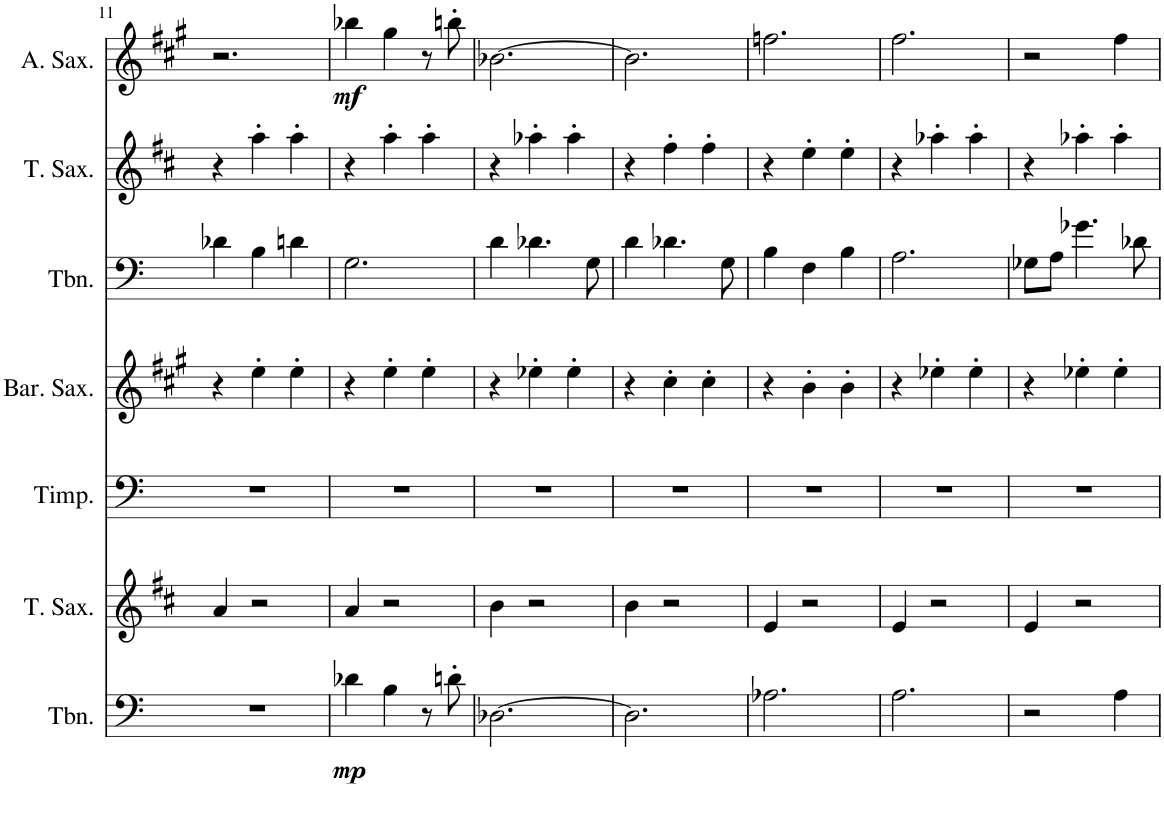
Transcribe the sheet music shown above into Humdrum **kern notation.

**kern	**dynam	**kern	**kern	**kern	**kern	**kern	**kern	**dynam
*part7	*part7	*part6	*part5	*part4	*part3	*part2	*part1	*part1
*staff7	*staff7	*staff6	*staff5	*staff4	*staff3	*staff2	*staff1	*staff1
*I"Trombone	*	*I"Tenor Saxophone	*I"Timpani	*I"Baritone Saxophone	*I"Trombone	*I"Tenor Saxophone	*I"Alto Saxophone	*
*I'Tbn.	*	*I'T. Sax.	*I'Timp.	*I'Bar. Sax.	*I'Tbn.	*I'T. Sax.	*I'A. Sax.	*
!!LO:PB:g=z
*clefF4	*	*clefG2	*clefF4	*clefG2	*clefF4	*clefG2	*clefG2	*
*	*	*Trd8c14	*	*Trd12c21	*	*Trd8c14	*Trd5c9	*
*k[]	*	*k[f#c#]	*k[]	*k[f#c#g#]	*k[]	*k[f#c#]	*k[f#c#g#]	*
*M3/4	*	*M3/4	*M3/4	*M3/4	*M3/4	*M3/4	*M3/4	*
=11	=11	=11	=11	=11	=11	=11	=11	=11
2.r	.	4a/	2.r	4r	4d-X\	4r	2.r	.
.	.	2r	.	4ee'\	4B\	4aa'\	.	.
.	.	.	.	4ee'\	4dn\	4aa'\	.	.
=12	=12	=12	=12	=12	=12	=12	=12	=12
!	!LO:DY:b	!	!	!	!	!	!	!LO:DY:b
4d-X\	mp	4a/	2.r	4r	2.G\	4r	4bb-X\	mf
4B\	.	2r	.	4ee'\	.	4aa'\	4gg#\	.
8r	.	.	.	4ee'\	.	4aa'\	8r	.
8dn'\	.	.	.	.	.	.	8bbn'\	.
=13	=13	=13	=13	=13	=13	=13	=13	=13
[2.D-X\	.	4b\	2.r	4r	4d\	4r	[2.b-X\	.
.	.	2r	.	4ee-X'\	4.d-X\	4aa-X'\	.	.
.	.	.	.	4ee-'\	.	4aa-'\	.	.
.	.	.	.	.	8G\	.	.	.
=14	=14	=14	=14	=14	=14	=14	=14	=14
2.D-\]	.	4b\	2.r	4r	4d\	4r	2.b-\]	.
.	.	2r	.	4cc#'\	4.d-X\	4ff#'\	.	.
.	.	.	.	4cc#'\	.	4ff#'\	.	.
.	.	.	.	.	8G\	.	.	.
=15	=15	=15	=15	=15	=15	=15	=15	=15
2.A-X\	.	4e/	2.r	4r	4B\	4r	2.ffn\	.
.	.	2r	.	4b'\	4F\	4ee'\	.	.
.	.	.	.	4b'\	4B\	4ee'\	.	.
=16	=16	=16	=16	=16	=16	=16	=16	=16
2.A\	.	4e/	2.r	4r	2.A\	4r	2.ff#\	.
.	.	2r	.	4ee-X'\	.	4aa-X'\	.	.
.	.	.	.	4ee-'\	.	4aa-'\	.	.
=17	=17	=17	=17	=17	=17	=17	=17	=17
2r	.	4e/	2.r	4r	8G-X\L	4r	2r	.
.	.	.	.	.	8A\J	.	.	.
.	.	2r	.	4ee-X'\	4.g-X\	4aa-X'\	.	.
4A\	.	.	.	4ee-'\	.	4aa-'\	4ff#\	.
.	.	.	.	.	8d-X\	.	.	.
=	=	=	=	=	=	=	=	=
*-	*-	*-	*-	*-	*-	*-	*-	*-
